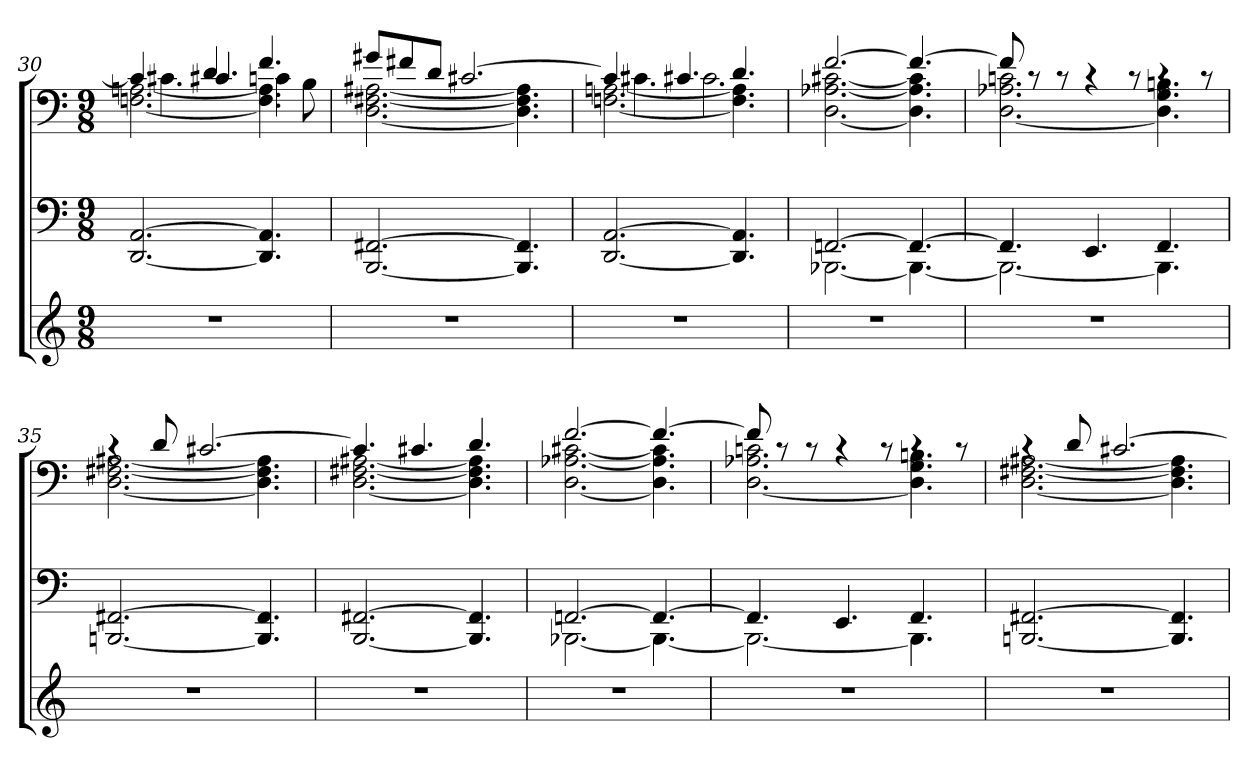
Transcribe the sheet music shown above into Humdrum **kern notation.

**kern	**kern	**kern
*part3	*part2	*part1
*staff3	*staff2	*staff1
*clefG2	*clefF4	*clefF4
*k[]	*k[]	*k[]
*M9/8	*M9/8	*M9/8
=30	=30	=30
*	*	*^
*	*	*	*^
8%9r	[2.DD [2.AA	4.c#]	[2.Fn [2.An	4.c#X\
.	.	4.d	.	4.c#X/
.	4.DD] 4.AA]	4.f	4.F] 4.A]	4cn\
.	.	.	.	8B\
*	*	*	*v	*v
=31	=31	=31	=31
8%9r	[2.BBB [2.FF#X	8g#XL	[2.D [2.F#X [2.A#X
.	.	8f#X	.
.	.	8dJ	.
.	.	[2.c#X	.
.	4.BBB] 4.FF#]	.	4.D] 4.F#] 4.A#]
=32	=32	=32	=32
*	*	*	*^
8%9r	[2.DD [2.AA	4.c#]	[2.Fn [2.An	4.c#X\
.	.	4.c#X	.	2.c#\
.	4.DD] 4.AA]	4.d	4.F] 4.A]	.
*	*	*	*v	*v
=33	=33	=33	=33
*	*^	*	*
8%9r	[2.FFn	[2.BBB-X	[2.f	[2.D [2.A-X [2.c#X
.	4.FF_	4.BBB-_	4.f_	4.D] 4.A-] 4.c#]
=34	=34	=34	=34	=34
8%9r	4.FF]	2.BBB-_	8f]	[2.D 2.A-X 2.cn
.	.	.	8rc	.
.	.	.	8rc	.
.	4.EE	.	4rc	.
.	.	.	8rc	.
.	4.FF	4.BBB-]	4rc	4.D] 4.G 4.Bn
.	.	.	8rc	.
*	*v	*v	*	*
=35	=35	=35	=35
8%9r	[2.BBBn [2.FF#X	4rc	[2.D [2.F#X [2.A#X
.	.	8d	.
.	.	[2.c#X	.
.	4.BBB] 4.FF#]	.	4.D] 4.F#] 4.A#]
=36	=36	=36	=36
8%9r	[2.BBB [2.FF#X	4.c#]	[2.D [2.F#X [2.A#X
.	.	4.c#X	.
.	4.BBB] 4.FF#]	4.d	4.D] 4.F#] 4.A#]
=37	=37	=37	=37
*	*^	*	*
8%9r	[2.FFn	[2.BBB-X	[2.f	[2.D [2.A-X [2.c#X
.	4.FF_	4.BBB-_	4.f_	4.D] 4.A-] 4.c#]
=38	=38	=38	=38	=38
8%9r	4.FF]	2.BBB-_	8f]	[2.D 2.A-X 2.cn
.	.	.	8rc	.
.	.	.	8rc	.
.	4.EE	.	4rc	.
.	.	.	8rc	.
.	4.FF	4.BBB-]	4rc	4.D] 4.G 4.Bn
.	.	.	8rc	.
*	*v	*v	*	*
=39	=39	=39	=39
8%9r	[2.BBBn [2.FF#X	4rc	[2.D [2.F#X [2.A#X
.	.	8d	.
.	.	[2.c#X	.
.	4.BBB] 4.FF#]	.	4.D] 4.F#] 4.A#]
*	*	*v	*v
=	=	=
*-	*-	*-
